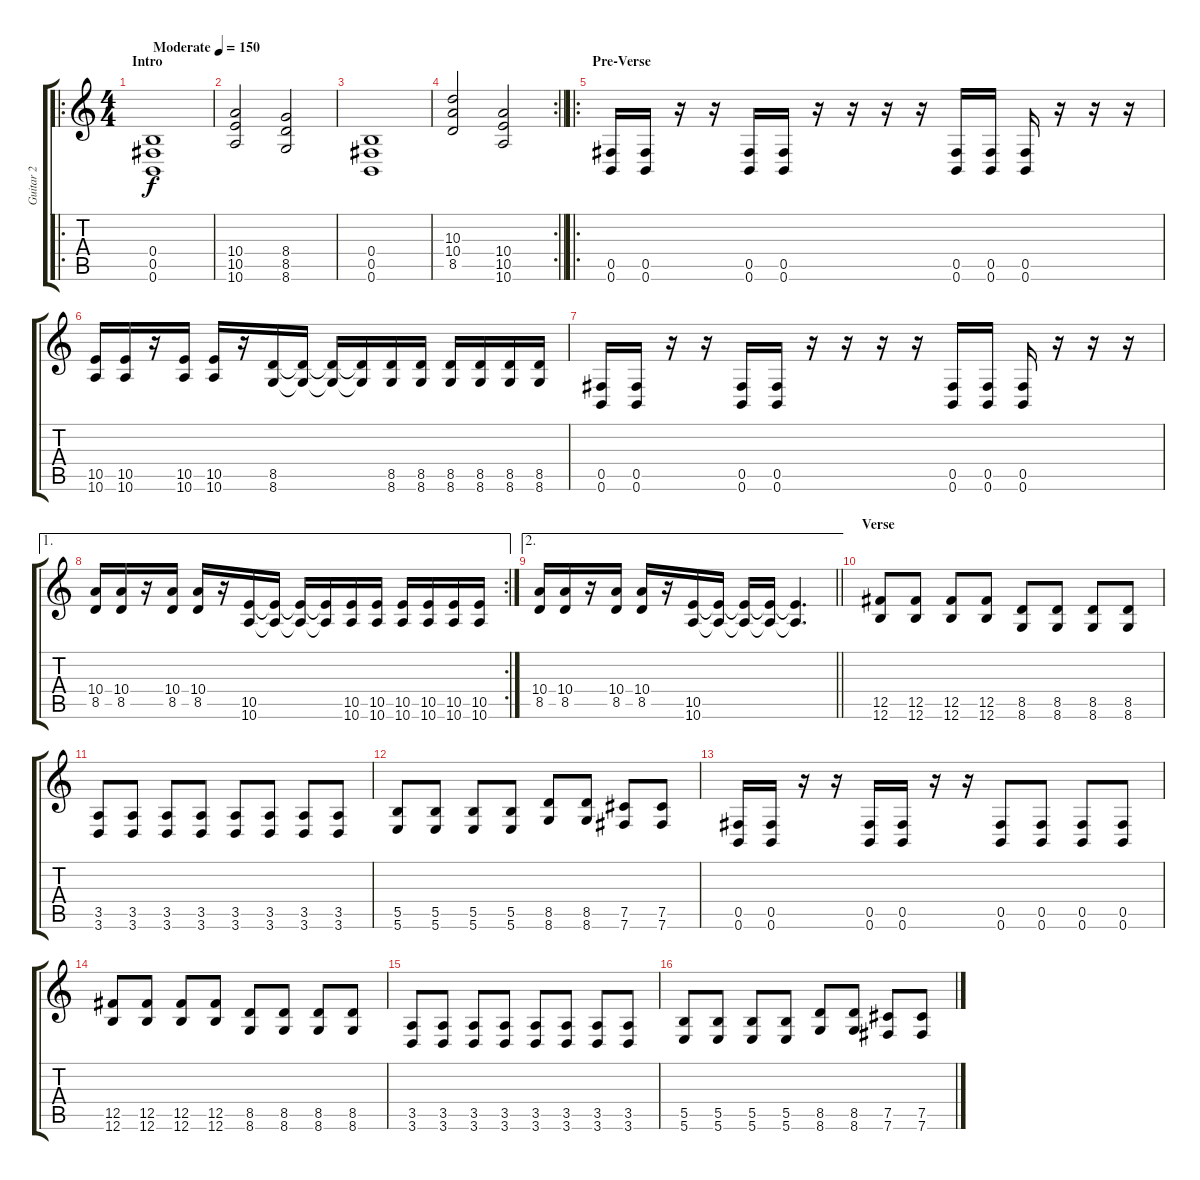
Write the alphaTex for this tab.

\track ("Guitar 2" "Guitar 2") {instrument distortionguitar}
\staff {score tabs}
\tuning (Db4 Ab3 E3 B2 Gb2 B1) {hide}
\ro
\ts (4 4)
\section ("" "Intro")
\tempo (150 "Moderate")
\clef g2
\ks c
(0.4 0.5 0.6).1{dy f instrument distortionguitar} |
(10.4 10.5 10.6).2 (8.4 8.5 8.6).2 |
(0.4 0.5 0.6).1 |
\rc 2
\barLineRight lightlight
(10.3 10.4 8.5).2 (10.4 10.5 10.6).2 |
\ro
\section ("" "Pre-Verse")
(0.5 0.6).16 (0.5 0.6).16 r.16 r.16 (0.5 0.6).16 (0.5 0.6).16 r.16 r.16 r.16 r.16 (0.5 0.6).16 (0.5 0.6).16 (0.5 0.6).16 r.16 r.16 r.16 |
(10.5 10.6).16 (10.5 10.6).16 r.16 (10.5 10.6).16 (10.5 10.6).16 r.16 (8.5 8.6).16 (8.5{t} 8.6{t}).16 (8.5{t} 8.6{t}).16 (8.5{t} 8.6{t}).16 (8.5 8.6).16 (8.5 8.6).16 (8.5 8.6).16 (8.5 8.6).16 (8.5 8.6).16 (8.5 8.6).16 |
(0.5 0.6).16 (0.5 0.6).16 r.16 r.16 (0.5 0.6).16 (0.5 0.6).16 r.16 r.16 r.16 r.16 (0.5 0.6).16 (0.5 0.6).16 (0.5 0.6).16 r.16 r.16 r.16 |
\ae 1
\rc 2
(10.4 8.5).16 (10.4 8.5).16 r.16 (10.4 8.5).16 (10.4 8.5).16 r.16 (10.5 10.6).16 (10.5{t} 10.6{t}).16 (10.5{t} 10.6{t}).16 (10.5{t} 10.6{t}).16 (10.5 10.6).16 (10.5 10.6).16 (10.5 10.6).16 (10.5 10.6).16 (10.5 10.6).16 (10.5 10.6).16 |
\ae 2
\barLineRight lightlight
(10.4 8.5).16 (10.4 8.5).16 r.16 (10.4 8.5).16 (10.4 8.5).16 r.16 (10.5 10.6).16 (10.5{t} 10.6{t}).16 (10.5{t} 10.6{t}).16 (10.5{t} 10.6{t}).16 (10.5{t} 10.6{t}).4{d} |
\section ("" "Verse")
(12.5 12.6).8 (12.5 12.6).8 (12.5 12.6).8 (12.5 12.6).8 (8.5 8.6).8 (8.5 8.6).8 (8.5 8.6).8 (8.5 8.6).8 |
(3.5 3.6).8 (3.5 3.6).8 (3.5 3.6).8 (3.5 3.6).8 (3.5 3.6).8 (3.5 3.6).8 (3.5 3.6).8 (3.5 3.6).8 |
(5.5 5.6).8 (5.5 5.6).8 (5.5 5.6).8 (5.5 5.6).8 (8.5 8.6).8 (8.5 8.6).8 (7.5 7.6).8 (7.5 7.6).8 |
(0.5 0.6).16 (0.5 0.6).16 r.16 r.16 (0.5 0.6).16 (0.5 0.6).16 r.16 r.16 (0.5 0.6).8 (0.5 0.6).8 (0.5 0.6).8 (0.5 0.6).8 |
(12.5 12.6).8 (12.5 12.6).8 (12.5 12.6).8 (12.5 12.6).8 (8.5 8.6).8 (8.5 8.6).8 (8.5 8.6).8 (8.5 8.6).8 |
(3.5 3.6).8 (3.5 3.6).8 (3.5 3.6).8 (3.5 3.6).8 (3.5 3.6).8 (3.5 3.6).8 (3.5 3.6).8 (3.5 3.6).8 |
(5.5 5.6).8 (5.5 5.6).8 (5.5 5.6).8 (5.5 5.6).8 (8.5 8.6).8 (8.5 8.6).8 (7.5 7.6).8 (7.5 7.6).8
